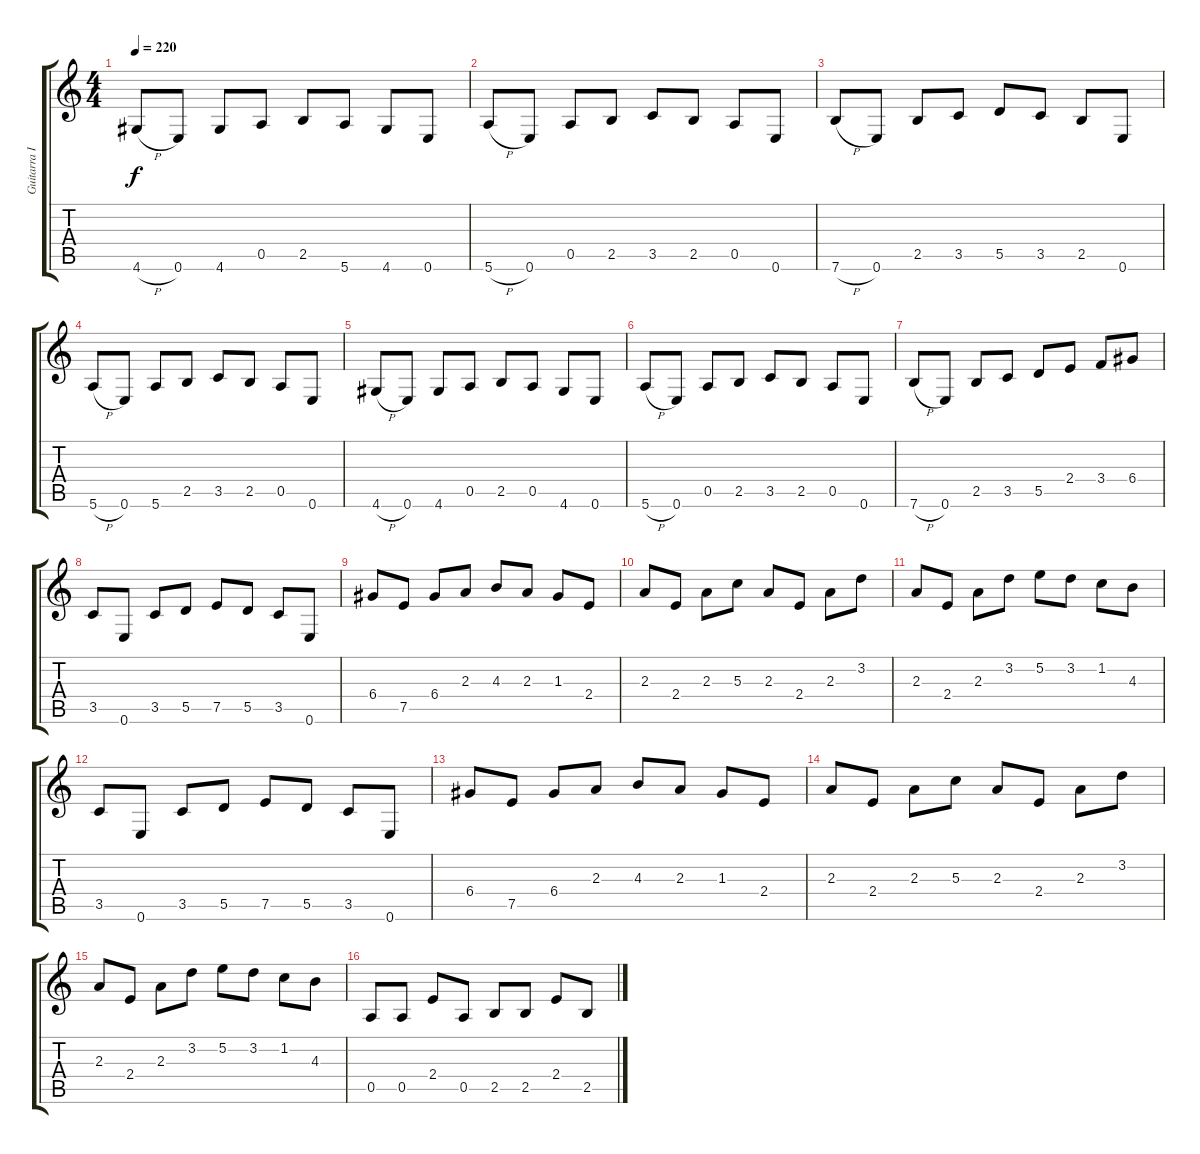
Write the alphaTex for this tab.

\track ("Guitarra I (Ritmo)" "Guitarra I") {instrument overdrivenguitar}
\staff {score tabs}
\tuning (E4 B3 G3 D3 A2 E2) {hide}
\ts (4 4)
\tempo 220
\clef g2
\ks c
4.6{h}.8{dy f} 0.6.8 4.6.8 0.5.8 2.5.8 5.6.8 4.6.8 0.6.8 |
5.6{h}.8 0.6.8 0.5.8 2.5.8 3.5.8 2.5.8 0.5.8 0.6.8 |
7.6{h}.8 0.6.8 2.5.8 3.5.8 5.5.8 3.5.8 2.5.8 0.6.8 |
5.6{h}.8 0.6.8 5.6.8 2.5.8 3.5.8 2.5.8 0.5.8 0.6.8 |
4.6{h}.8 0.6.8 4.6.8 0.5.8 2.5.8 0.5.8 4.6.8 0.6.8 |
5.6{h}.8 0.6.8 0.5.8 2.5.8 3.5.8 2.5.8 0.5.8 0.6.8 |
7.6{h}.8 0.6.8 2.5.8 3.5.8 5.5.8 2.4.8 3.4.8 6.4.8 |
3.5.8 0.6.8 3.5.8 5.5.8 7.5.8 5.5.8 3.5.8 0.6.8 |
6.4.8 7.5.8 6.4.8 2.3.8 4.3.8 2.3.8 1.3.8 2.4.8 |
2.3.8 2.4.8 2.3.8 5.3.8 2.3.8 2.4.8 2.3.8 3.2.8 |
2.3.8 2.4.8 2.3.8 3.2.8 5.2.8 3.2.8 1.2.8 4.3.8 |
3.5.8 0.6.8 3.5.8 5.5.8 7.5.8 5.5.8 3.5.8 0.6.8 |
6.4.8 7.5.8 6.4.8 2.3.8 4.3.8 2.3.8 1.3.8 2.4.8 |
2.3.8 2.4.8 2.3.8 5.3.8 2.3.8 2.4.8 2.3.8 3.2.8 |
2.3.8 2.4.8 2.3.8 3.2.8 5.2.8 3.2.8 1.2.8 4.3.8 |
0.5.8 0.5.8 2.4.8 0.5.8 2.5.8 2.5.8 2.4.8 2.5.8
